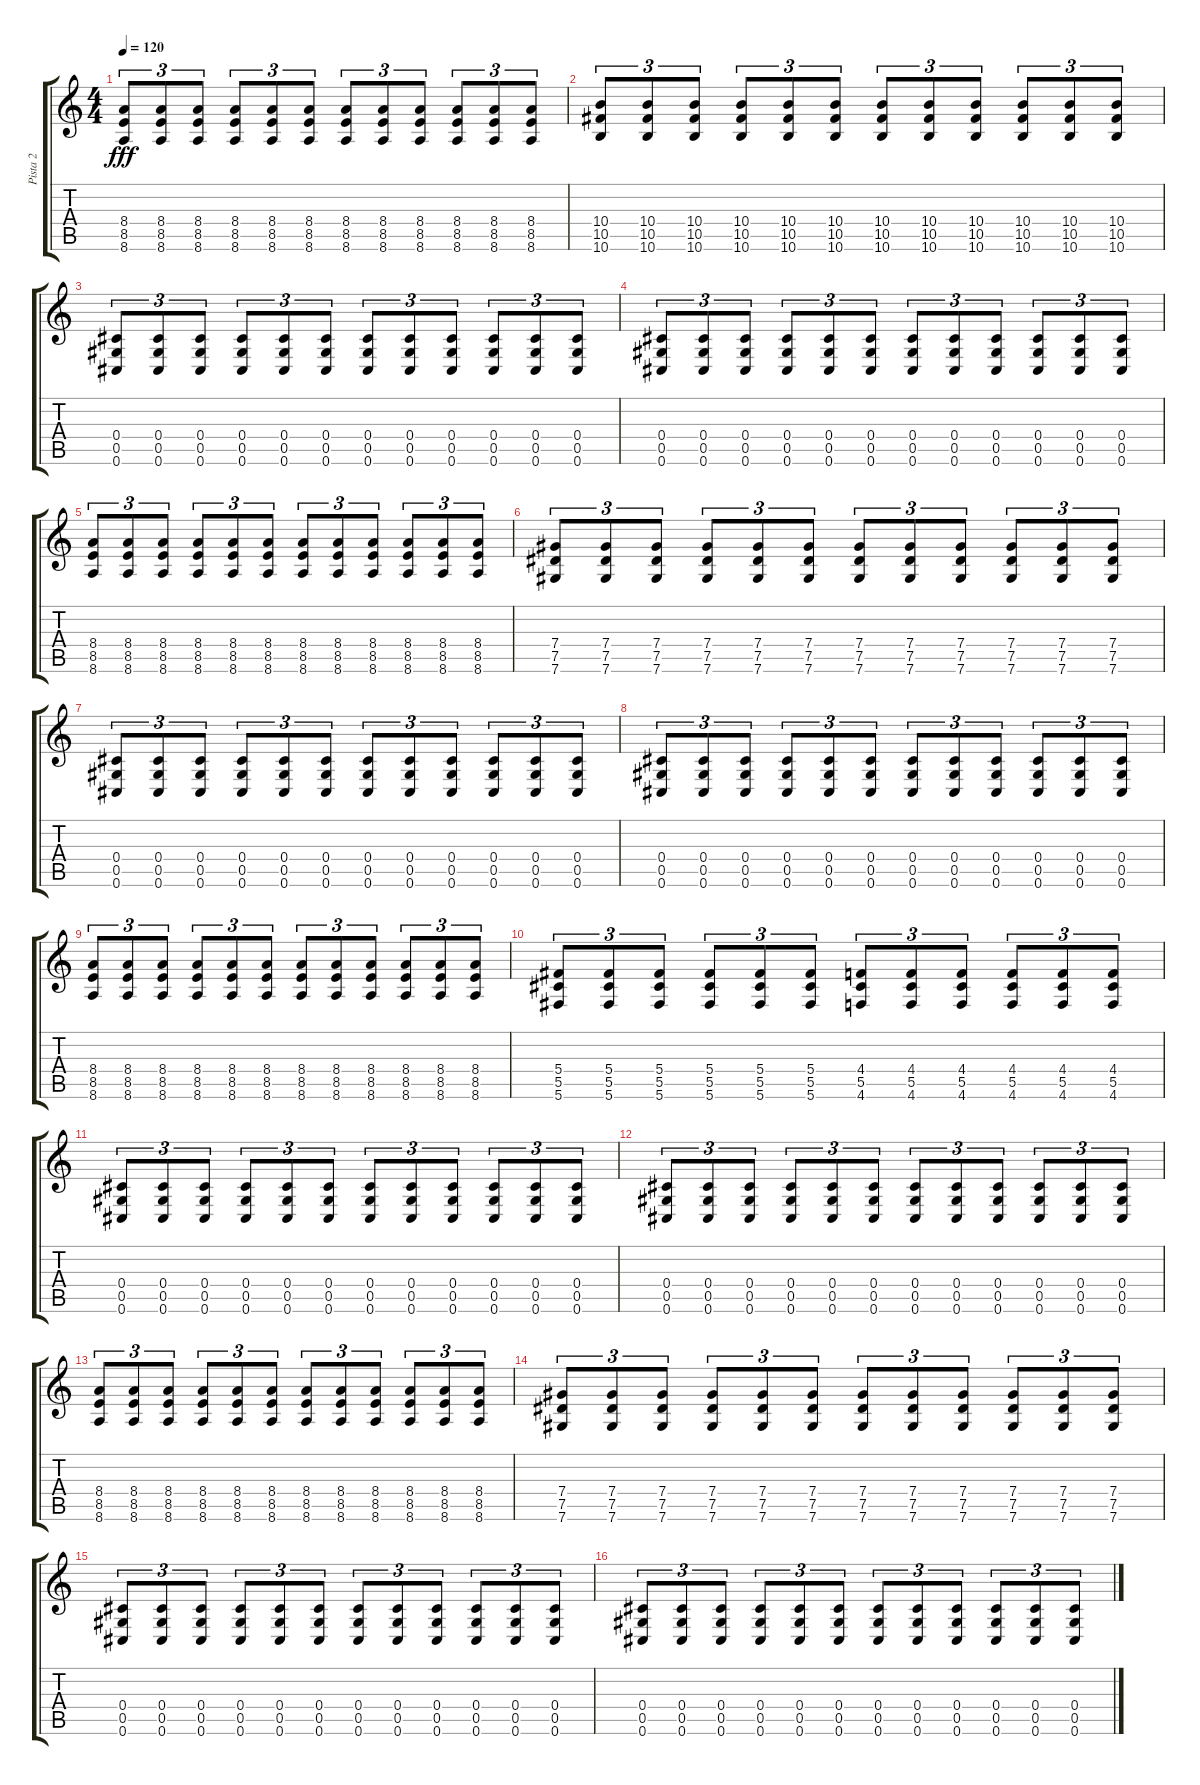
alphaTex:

\track ("Pista 2" "Pista 2") {instrument overdrivenguitar}
\staff {score tabs}
\tuning (Eb4 Bb3 Gb3 Db3 Ab2 Db2) {hide}
\ts (4 4)
\tempo 120
\clef g2
\ks c
(8.4 8.5 8.6).8{tu (3 2) dy fff} (8.4 8.5 8.6).8{tu (3 2)} (8.4 8.5 8.6).8{tu (3 2)} (8.4 8.5 8.6).8{tu (3 2)} (8.4 8.5 8.6).8{tu (3 2)} (8.4 8.5 8.6).8{tu (3 2)} (8.4 8.5 8.6).8{tu (3 2)} (8.4 8.5 8.6).8{tu (3 2)} (8.4 8.5 8.6).8{tu (3 2)} (8.4 8.5 8.6).8{tu (3 2)} (8.4 8.5 8.6).8{tu (3 2)} (8.4 8.5 8.6).8{tu (3 2)} |
(10.4 10.5 10.6).8{tu (3 2)} (10.4 10.5 10.6).8{tu (3 2)} (10.4 10.5 10.6).8{tu (3 2)} (10.4 10.5 10.6).8{tu (3 2)} (10.4 10.5 10.6).8{tu (3 2)} (10.4 10.5 10.6).8{tu (3 2)} (10.4 10.5 10.6).8{tu (3 2)} (10.4 10.5 10.6).8{tu (3 2)} (10.4 10.5 10.6).8{tu (3 2)} (10.4 10.5 10.6).8{tu (3 2)} (10.4 10.5 10.6).8{tu (3 2)} (10.4 10.5 10.6).8{tu (3 2)} |
(0.4 0.5 0.6).8{tu (3 2)} (0.4 0.5 0.6).8{tu (3 2)} (0.4 0.5 0.6).8{tu (3 2)} (0.4 0.5 0.6).8{tu (3 2)} (0.4 0.5 0.6).8{tu (3 2)} (0.4 0.5 0.6).8{tu (3 2)} (0.4 0.5 0.6).8{tu (3 2)} (0.4 0.5 0.6).8{tu (3 2)} (0.4 0.5 0.6).8{tu (3 2)} (0.4 0.5 0.6).8{tu (3 2)} (0.4 0.5 0.6).8{tu (3 2)} (0.4 0.5 0.6).8{tu (3 2)} |
(0.4 0.5 0.6).8{tu (3 2)} (0.4 0.5 0.6).8{tu (3 2)} (0.4 0.5 0.6).8{tu (3 2)} (0.4 0.5 0.6).8{tu (3 2)} (0.4 0.5 0.6).8{tu (3 2)} (0.4 0.5 0.6).8{tu (3 2)} (0.4 0.5 0.6).8{tu (3 2)} (0.4 0.5 0.6).8{tu (3 2)} (0.4 0.5 0.6).8{tu (3 2)} (0.4 0.5 0.6).8{tu (3 2)} (0.4 0.5 0.6).8{tu (3 2)} (0.4 0.5 0.6).8{tu (3 2)} |
(8.4 8.5 8.6).8{tu (3 2)} (8.4 8.5 8.6).8{tu (3 2)} (8.4 8.5 8.6).8{tu (3 2)} (8.4 8.5 8.6).8{tu (3 2)} (8.4 8.5 8.6).8{tu (3 2)} (8.4 8.5 8.6).8{tu (3 2)} (8.4 8.5 8.6).8{tu (3 2)} (8.4 8.5 8.6).8{tu (3 2)} (8.4 8.5 8.6).8{tu (3 2)} (8.4 8.5 8.6).8{tu (3 2)} (8.4 8.5 8.6).8{tu (3 2)} (8.4 8.5 8.6).8{tu (3 2)} |
(7.4 7.5 7.6).8{tu (3 2)} (7.4 7.5 7.6).8{tu (3 2)} (7.4 7.5 7.6).8{tu (3 2)} (7.4 7.5 7.6).8{tu (3 2)} (7.4 7.5 7.6).8{tu (3 2)} (7.4 7.5 7.6).8{tu (3 2)} (7.4 7.5 7.6).8{tu (3 2)} (7.4 7.5 7.6).8{tu (3 2)} (7.4 7.5 7.6).8{tu (3 2)} (7.4 7.5 7.6).8{tu (3 2)} (7.4 7.5 7.6).8{tu (3 2)} (7.4 7.5 7.6).8{tu (3 2)} |
(0.4 0.5 0.6).8{tu (3 2)} (0.4 0.5 0.6).8{tu (3 2)} (0.4 0.5 0.6).8{tu (3 2)} (0.4 0.5 0.6).8{tu (3 2)} (0.4 0.5 0.6).8{tu (3 2)} (0.4 0.5 0.6).8{tu (3 2)} (0.4 0.5 0.6).8{tu (3 2)} (0.4 0.5 0.6).8{tu (3 2)} (0.4 0.5 0.6).8{tu (3 2)} (0.4 0.5 0.6).8{tu (3 2)} (0.4 0.5 0.6).8{tu (3 2)} (0.4 0.5 0.6).8{tu (3 2)} |
(0.4 0.5 0.6).8{tu (3 2)} (0.4 0.5 0.6).8{tu (3 2)} (0.4 0.5 0.6).8{tu (3 2)} (0.4 0.5 0.6).8{tu (3 2)} (0.4 0.5 0.6).8{tu (3 2)} (0.4 0.5 0.6).8{tu (3 2)} (0.4 0.5 0.6).8{tu (3 2)} (0.4 0.5 0.6).8{tu (3 2)} (0.4 0.5 0.6).8{tu (3 2)} (0.4 0.5 0.6).8{tu (3 2)} (0.4 0.5 0.6).8{tu (3 2)} (0.4 0.5 0.6).8{tu (3 2)} |
(8.4 8.5 8.6).8{tu (3 2)} (8.4 8.5 8.6).8{tu (3 2)} (8.4 8.5 8.6).8{tu (3 2)} (8.4 8.5 8.6).8{tu (3 2)} (8.4 8.5 8.6).8{tu (3 2)} (8.4 8.5 8.6).8{tu (3 2)} (8.4 8.5 8.6).8{tu (3 2)} (8.4 8.5 8.6).8{tu (3 2)} (8.4 8.5 8.6).8{tu (3 2)} (8.4 8.5 8.6).8{tu (3 2)} (8.4 8.5 8.6).8{tu (3 2)} (8.4 8.5 8.6).8{tu (3 2)} |
(5.4 5.5 5.6).8{tu (3 2)} (5.4 5.5 5.6).8{tu (3 2)} (5.4 5.5 5.6).8{tu (3 2)} (5.4 5.5 5.6).8{tu (3 2)} (5.4 5.5 5.6).8{tu (3 2)} (5.4 5.5 5.6).8{tu (3 2)} (4.4 5.5 4.6).8{tu (3 2)} (4.4 5.5 4.6).8{tu (3 2)} (4.4 5.5 4.6).8{tu (3 2)} (4.4 5.5 4.6).8{tu (3 2)} (4.4 5.5 4.6).8{tu (3 2)} (4.4 5.5 4.6).8{tu (3 2)} |
(0.4 0.5 0.6).8{tu (3 2)} (0.4 0.5 0.6).8{tu (3 2)} (0.4 0.5 0.6).8{tu (3 2)} (0.4 0.5 0.6).8{tu (3 2)} (0.4 0.5 0.6).8{tu (3 2)} (0.4 0.5 0.6).8{tu (3 2)} (0.4 0.5 0.6).8{tu (3 2)} (0.4 0.5 0.6).8{tu (3 2)} (0.4 0.5 0.6).8{tu (3 2)} (0.4 0.5 0.6).8{tu (3 2)} (0.4 0.5 0.6).8{tu (3 2)} (0.4 0.5 0.6).8{tu (3 2)} |
(0.4 0.5 0.6).8{tu (3 2)} (0.4 0.5 0.6).8{tu (3 2)} (0.4 0.5 0.6).8{tu (3 2)} (0.4 0.5 0.6).8{tu (3 2)} (0.4 0.5 0.6).8{tu (3 2)} (0.4 0.5 0.6).8{tu (3 2)} (0.4 0.5 0.6).8{tu (3 2)} (0.4 0.5 0.6).8{tu (3 2)} (0.4 0.5 0.6).8{tu (3 2)} (0.4 0.5 0.6).8{tu (3 2)} (0.4 0.5 0.6).8{tu (3 2)} (0.4 0.5 0.6).8{tu (3 2)} |
(8.4 8.5 8.6).8{tu (3 2)} (8.4 8.5 8.6).8{tu (3 2)} (8.4 8.5 8.6).8{tu (3 2)} (8.4 8.5 8.6).8{tu (3 2)} (8.4 8.5 8.6).8{tu (3 2)} (8.4 8.5 8.6).8{tu (3 2)} (8.4 8.5 8.6).8{tu (3 2)} (8.4 8.5 8.6).8{tu (3 2)} (8.4 8.5 8.6).8{tu (3 2)} (8.4 8.5 8.6).8{tu (3 2)} (8.4 8.5 8.6).8{tu (3 2)} (8.4 8.5 8.6).8{tu (3 2)} |
(7.4 7.5 7.6).8{tu (3 2)} (7.4 7.5 7.6).8{tu (3 2)} (7.4 7.5 7.6).8{tu (3 2)} (7.4 7.5 7.6).8{tu (3 2)} (7.4 7.5 7.6).8{tu (3 2)} (7.4 7.5 7.6).8{tu (3 2)} (7.4 7.5 7.6).8{tu (3 2)} (7.4 7.5 7.6).8{tu (3 2)} (7.4 7.5 7.6).8{tu (3 2)} (7.4 7.5 7.6).8{tu (3 2)} (7.4 7.5 7.6).8{tu (3 2)} (7.4 7.5 7.6).8{tu (3 2)} |
(0.4 0.5 0.6).8{tu (3 2)} (0.4 0.5 0.6).8{tu (3 2)} (0.4 0.5 0.6).8{tu (3 2)} (0.4 0.5 0.6).8{tu (3 2)} (0.4 0.5 0.6).8{tu (3 2)} (0.4 0.5 0.6).8{tu (3 2)} (0.4 0.5 0.6).8{tu (3 2)} (0.4 0.5 0.6).8{tu (3 2)} (0.4 0.5 0.6).8{tu (3 2)} (0.4 0.5 0.6).8{tu (3 2)} (0.4 0.5 0.6).8{tu (3 2)} (0.4 0.5 0.6).8{tu (3 2)} |
(0.4 0.5 0.6).8{tu (3 2)} (0.4 0.5 0.6).8{tu (3 2)} (0.4 0.5 0.6).8{tu (3 2)} (0.4 0.5 0.6).8{tu (3 2)} (0.4 0.5 0.6).8{tu (3 2)} (0.4 0.5 0.6).8{tu (3 2)} (0.4 0.5 0.6).8{tu (3 2)} (0.4 0.5 0.6).8{tu (3 2)} (0.4 0.5 0.6).8{tu (3 2)} (0.4 0.5 0.6).8{tu (3 2)} (0.4 0.5 0.6).8{tu (3 2)} (0.4 0.5 0.6).8{tu (3 2)}
